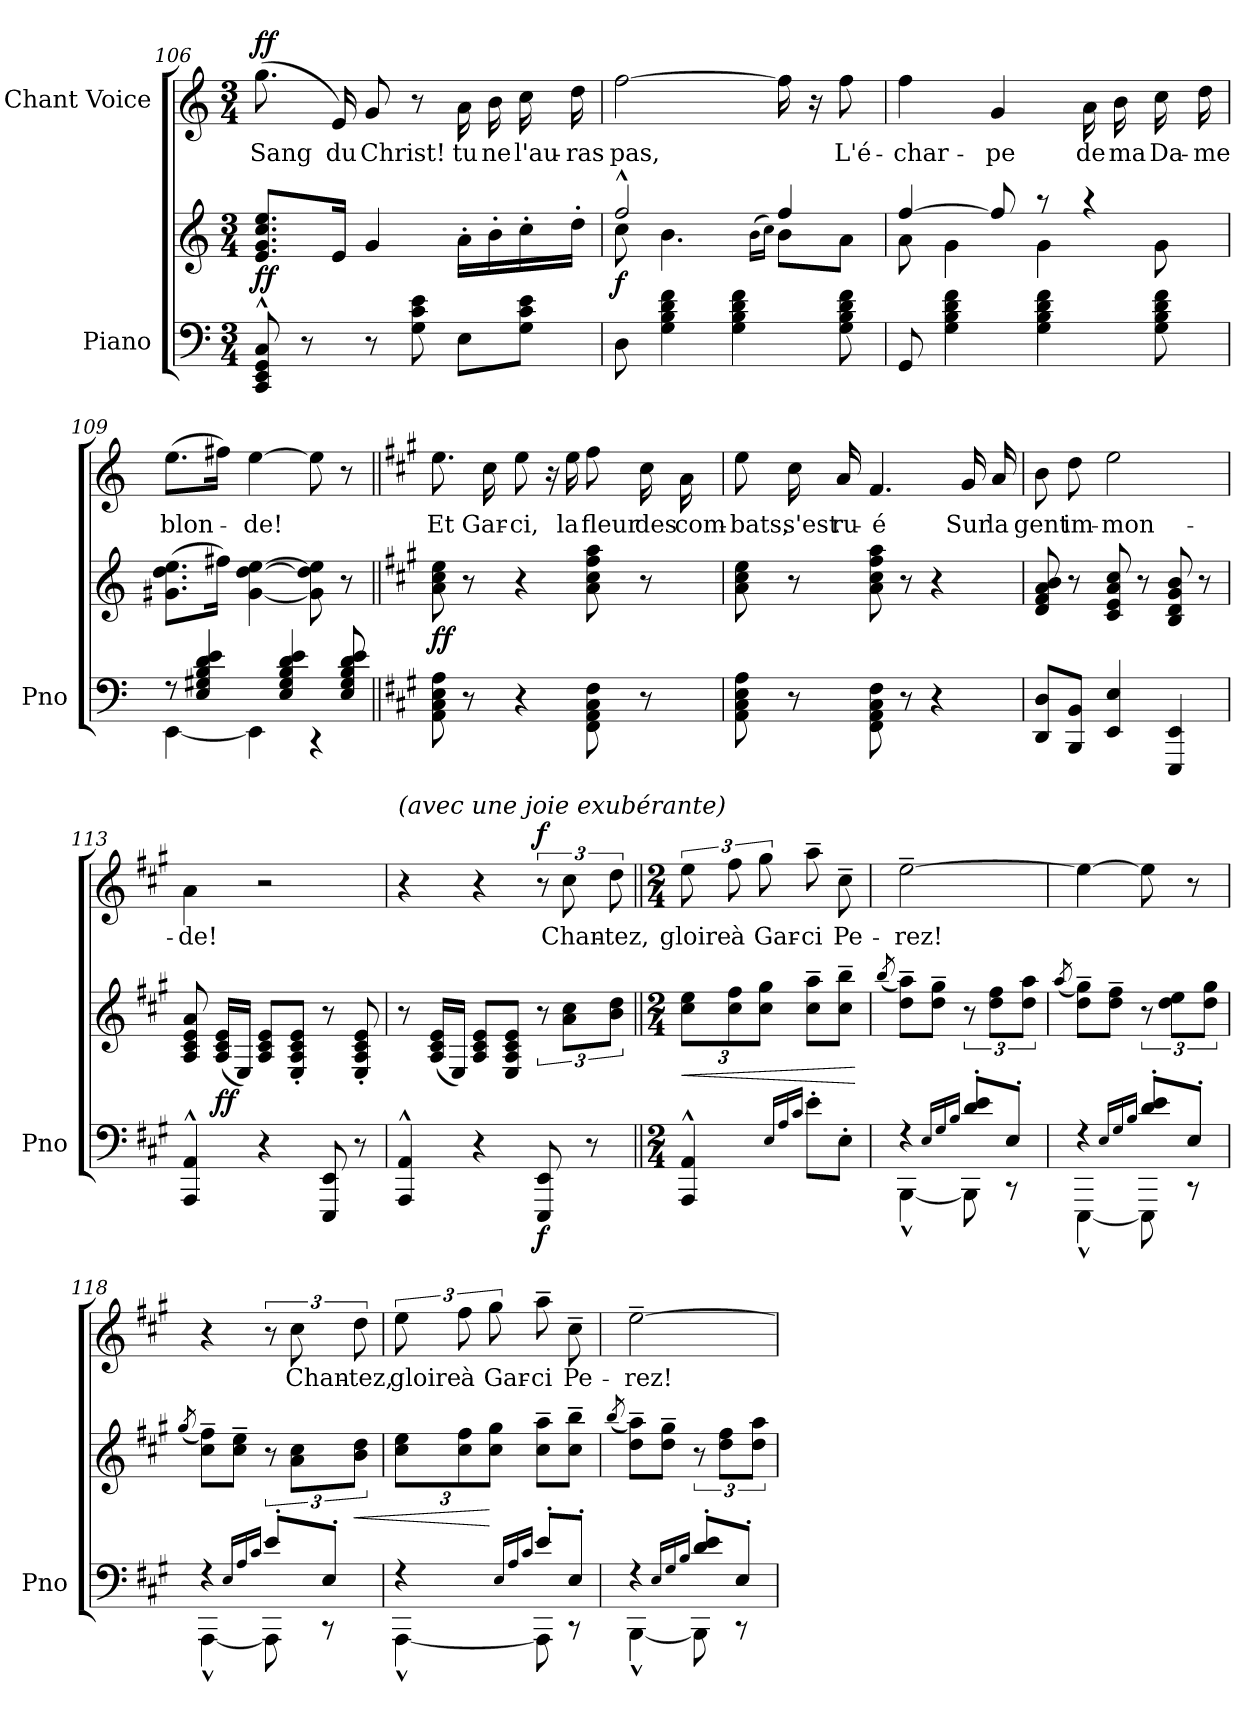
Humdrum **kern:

**kern	**kern	**dynam	**kern	**text	**dynam
*part2	*part2	*part2	*part1	*part1	*part1
*staff3	*staff2	*staff2/3	*staff1	*staff1	*staff1
*I"Piano	*	*	*I"Chant Voice	*	*
*I'Pno	*	*	*	*	*
*clefF4	*clefG2	*	*clefG2	*	*
*k[]	*k[]	*	*k[]	*	*
*M3/4	*M3/4	*	*M3/4	*	*
=106	=106	=106	=106	=106	=106
!	!	!LO:DY:b	!	!	!LO:DY:a
8CC/^^ 8EE/^^ 8GG/^^ 8C/^^	8.e/ 8.g/ 8.cc/ 8.ee/L	ff	(8.gg\	Sang	ff
8r	.	.	.	.	.
.	16e/Jk	.	16e/)	du	.
8r	4g/	.	8g/	Christ!	.
8G\ 8c\ 8e\	.	.	8r	.	.
8E\L	16a'\LL	.	16a\	tu	.
.	16b'\	.	16b\	ne	.
8G\ 8c\ 8e\J	16cc'\	.	16cc\	l'au-	.
.	16dd'\JJ	.	16dd\	-ras	.
=107	=107	=107	=107	=107	=107
*	*^	*	*	*	*
!	!	!	!LO:DY:b	!	!	!
8D\	2ff^^/	8cc\	f	[2ff\	pas,	.
4G\ 4B\ 4d\ 4f\	.	4.b\	.	.	.	.
4G\ 4B\ 4d\ 4f\	.	.	.	.	.	.
.	.	(16qb\LL	.	.	.	.
.	.	16qcc\JJ)	.	.	.	.
.	4ff/	8b\L	.	16ff\]	.	.
.	.	.	.	16r	.	.
8G\ 8B\ 8d\ 8f\	.	8a\J	.	8ff\	L'é-	.
=108	=108	=108	=108	=108	=108	=108
8GG/	[4ff/	8a\	.	4ff\	-char-	.
4G\ 4B\ 4d\ 4f\	.	4g\	.	.	.	.
.	8ff/]	.	.	4g/	-pe	.
4G\ 4B\ 4d\ 4f\	8r	4g\	.	.	.	.
.	4r	.	.	16a\	de	.
.	.	.	.	16b\	ma	.
8G\ 8B\ 8d\ 8f\	.	8g\	.	16cc\	Da-	.
.	.	.	.	16dd\	-me	.
*	*v	*v	*	*	*	*
=109	=109	=109	=109	=109	=109
*^	*	*	*	*	*
8r	[4EE\	(8.g#X\ 8.dd\ 8.ee\L	.	(8.ee\L	blon-	.
4E/ 4G#X/ 4B/ 4d/ 4e/	.	.	.	.	.	.
.	.	16ff#X\Jk)	.	16ff#X\Jk)	.	.
.	4EE\]	[4g#\ [>4dd\ [4ee\	.	[4ee\	-de!	.
4E/ 4G#/ 4B/ 4d/ 4e/	.	.	.	.	.	.
.	4r	8g#\] 8dd\] 8ee\]	.	8ee\]	.	.
8E/ 8G#/ 8B/ 8d/ 8e/	.	8r	.	8r	.	.
*v	*v	*	*	*	*	*
=110||	=110||	=110||	=110||	=110||	=110||
*k[f#c#g#]	*k[f#c#g#]	*	*k[f#c#g#]	*	*
!	!	!LO:DY:b	!	!	!
8AA\ 8C#\ 8E\ 8A\	8a\ 8cc#\ 8ee\	ff	8.ee\	Et	.
8r	8r	.	.	.	.
.	.	.	16cc#\	Gar-	.
4r	4r	.	8ee\	-ci,	.
.	.	.	16r	.	.
.	.	.	16ee\	la	.
8FF#\ 8AA\ 8C#\ 8F#\	8a\ 8cc#\ 8ff#\ 8aa\	.	8ff#\	fleur	.
8r	8r	.	16cc#\	des	.
.	.	.	16a\	com-	.
=111	=111	=111	=111	=111	=111
8AA\ 8C#\ 8E\ 8A\	8a\ 8cc#\ 8ee\	.	8ee\	-bats,	.
8r	8r	.	16cc#\	s'est	.
.	.	.	16a/	ru-	.
8FF#\ 8AA\ 8C#\ 8F#\	8a\ 8cc#\ 8ff#\ 8aa\	.	4.f#/	-é	.
8r	8r	.	.	.	.
4r	4r	.	.	.	.
.	.	.	16g#/	Sur	.
.	.	.	16a/	la	.
=112	=112	=112	=112	=112	=112
8DD/ 8D/L	8d/ 8f#/ 8a/ 8b/	.	8b\	gent	.
8BBB/ 8BB/J	8r	.	8dd\	im-	.
4EE/ 4E/	8c#/ 8e/ 8a/ 8cc#/	.	2ee\	-mon-	.
.	8r	.	.	.	.
4EEE/ 4EE/	8B/ 8d/ 8g#/ 8b/	.	.	.	.
.	8r	.	.	.	.
=113	=113	=113	=113	=113	=113
4AAA/^^ 4AA/^^	8A/ 8c#/ 8e/ 8a/	.	4a\	-de!	.
!	!	!LO:DY:b	!	!	!
.	(16A/ 16c#/ 16e/LL	ff	.	.	.
.	16E/JJ)	.	.	.	.
4r	8A/ 8c#/ 8e/L	.	2r	.	.
.	8E/' 8A/' 8c#/' 8e/'J	.	.	.	.
8EEE/ 8EE/	8r	.	.	.	.
8r	8E/' 8A/' 8c#/' 8e/'	.	.	.	.
=114	=114	=114	=114	=114	=114
!	!	!	!LO:TX:i:t=(avec une joie exubérante)	!	!
4AAA/^^ 4AA/^^	8r	.	4r	.	.
.	(16A/ 16c#/ 16e/LL	.	.	.	.
.	16E/JJ)	.	.	.	.
4r	8A/ 8c#/ 8e/L	.	4r	.	.
.	8E/ 8A/ 8c#/ 8e/J	.	.	.	.
!	!	!LO:DY:b=2	!	!	!LO:DY:a
8EEE/ 8EE/	12r	f	12r	.	f
.	12a\ 12cc#\L	.	12cc#\	Chan-	.
8r	.	.	.	.	.
.	12b\ 12dd\J	.	12dd\	-tez,	.
=115||	=115||	=115||	=115||	=115||	=115||
*M2/4	*M2/4	*	*M2/4	*	*
*	*Xbrackettup	*	*	*	*
!	!	!LO:HP:b	!	!	!
4AAA/^^ 4AA/^^	12cc#\ 12ee\L	<	12ee\	gloire	.
.	12cc#\ 12ff#\	.	12ff#\	à	.
.	12cc#\ 12gg#\J	.	12gg#\	Gar-	.
16qE/LL	.	.	.	.	.
16qA/	.	.	.	.	.
16qc#/JJ	.	.	.	.	.
8e'\L	8cc#\~ 8aa\~L	.	8aa~\	-ci	.
8E'\J	8cc#\~ 8bb\~J	.	8cc#~\	Pe-	.
.	.	[	.	.	.
=116	=116	=116	=116	=116	=116
.	(8qbb/	.	.	.	.
*^	*	*	*	*	*
4r	[4BBB^^\	8dd\~ 8aa\~L)	.	[2ee~\	-rez!	.
.	.	8dd\~ 8gg#\~J	.	.	.	.
16qE/LL	.	.	.	.	.	.
16qG#/	.	.	.	.	.	.
16qB/JJ	.	.	.	.	.	.
*	*	*brackettup	*	*	*	*
8d/'< 8e/'<L	8BBB\]	12r	.	.	.	.
.	.	12dd\ 12ff#\L	.	.	.	.
8E'</J	8r	.	.	.	.	.
.	.	12dd\ 12aa\J	.	.	.	.
=117	=117	=117	=117	=117	=117	=117
.	.	(8qaa/	.	.	.	.
4r	[4EEE^^\	8dd\~ 8gg#\~L)	.	4ee\_	.	.
.	.	8dd\~ 8ff#\~J	.	.	.	.
16qE/LL	.	.	.	.	.	.
16qG#/	.	.	.	.	.	.
16qB/JJ	.	.	.	.	.	.
8d/'< 8e/'<L	8EEE\]	12r	.	8ee\]	.	.
.	.	12dd\ 12ee\L	.	.	.	.
8E'</J	8r	.	.	8r	.	.
.	.	12dd\ 12gg#\J	.	.	.	.
=118	=118	=118	=118	=118	=118	=118
.	.	(8qgg#/	.	.	.	.
4r	[4AAA^^\	8cc#\~ 8ff#\~L)	.	4r	.	.
.	.	8cc#\~ 8ee\~J	.	.	.	.
16qE/LL	.	.	.	.	.	.
16qA/	.	.	.	.	.	.
16qc#/JJ	.	.	.	.	.	.
8e'</L	8AAA\]	12r	.	12r	.	.
.	.	12a\ 12cc#\L	.	12cc#\	Chan-	.
8E'</J	8r	.	.	.	.	.
!	!	!	!LO:HP:b	!	!	!
.	.	12b\ 12dd\J	<	12dd\	-tez,	.
=119	=119	=119	=119	=119	=119	=119
*	*	*Xbrackettup	*	*	*	*
4r	[4AAA^^\	12cc#\ 12ee\L	.	12ee\	gloire	.
.	.	12cc#\ 12ff#\	.	12ff#\	à	.
.	.	12cc#\ 12gg#\J	[	12gg#\	Gar-	.
16qE/LL	.	.	.	.	.	.
16qA/	.	.	.	.	.	.
16qc#/JJ	.	.	.	.	.	.
8e'</L	8AAA\]	8cc#\~ 8aa\~L	.	8aa~\	-ci	.
8E'</J	8r	8cc#\~ 8bb\~J	.	8cc#~\	Pe-	.
=120	=120	=120	=120	=120	=120	=120
.	.	(8qbb/	.	.	.	.
4r	[4BBB^^\	8dd\~ 8aa\~L)	.	[2ee~\	-rez!	.
.	.	8dd\~ 8gg#\~J	.	.	.	.
16qE/LL	.	.	.	.	.	.
16qG#/	.	.	.	.	.	.
16qB/JJ	.	.	.	.	.	.
*	*	*brackettup	*	*	*	*
8d/'< 8e/'<L	8BBB\]	12r	.	.	.	.
.	.	12dd\ 12ff#\L	.	.	.	.
8E'</J	8r	.	.	.	.	.
.	.	12dd\ 12aa\J	.	.	.	.
*v	*v	*	*	*	*	*
=	=	=	=	=	=
*-	*-	*-	*-	*-	*-
